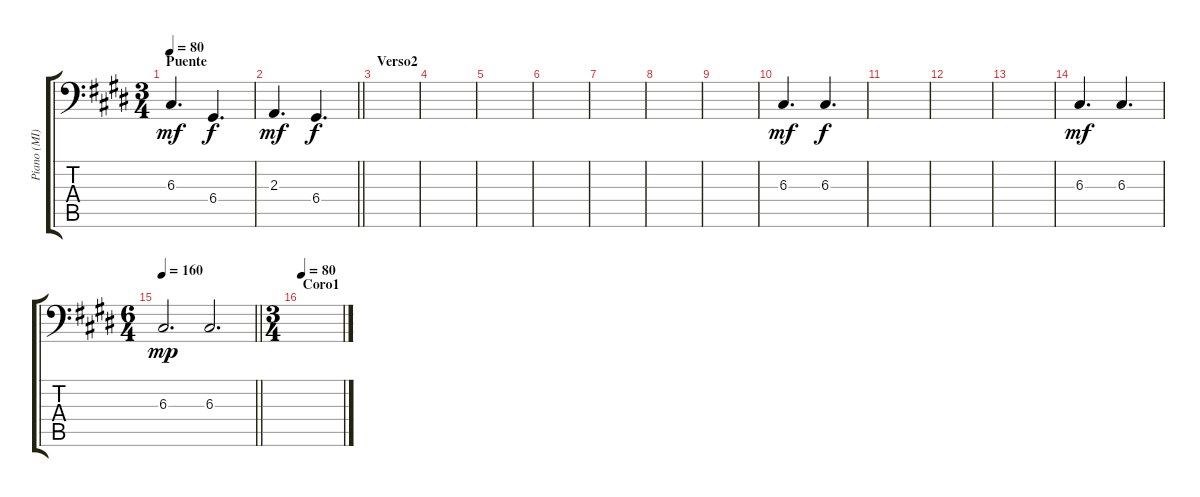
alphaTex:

\track ("Piano (MI)" "Piano (MI)") {instrument acousticgrandpiano}
\staff {score tabs}
\tuning (E3 B2 G2 D2 A1 E1) {hide}
\ts (3 4)
\section ("" "Puente")
\tempo 80
\clef f4
\ks c#minor
6.3.4{d dy mf} 6.4.4{d dy f} |
\barLineRight lightlight
2.3.4{d dy mf} 6.4.4{d dy f} |
\section ("" "Verso2")
|
|
|
|
|
|
|
6.3.4{d dy mf} 6.3.4{d dy f} |
|
|
|
6.3.4{d dy mf} 6.3.4{d} |
\ts (6 4)
\tempo 160
\barLineRight lightlight
6.3.2{d dy mp} 6.3.2{d} |
\ts (3 4)
\section ("" "Coro1")
\tempo 80
